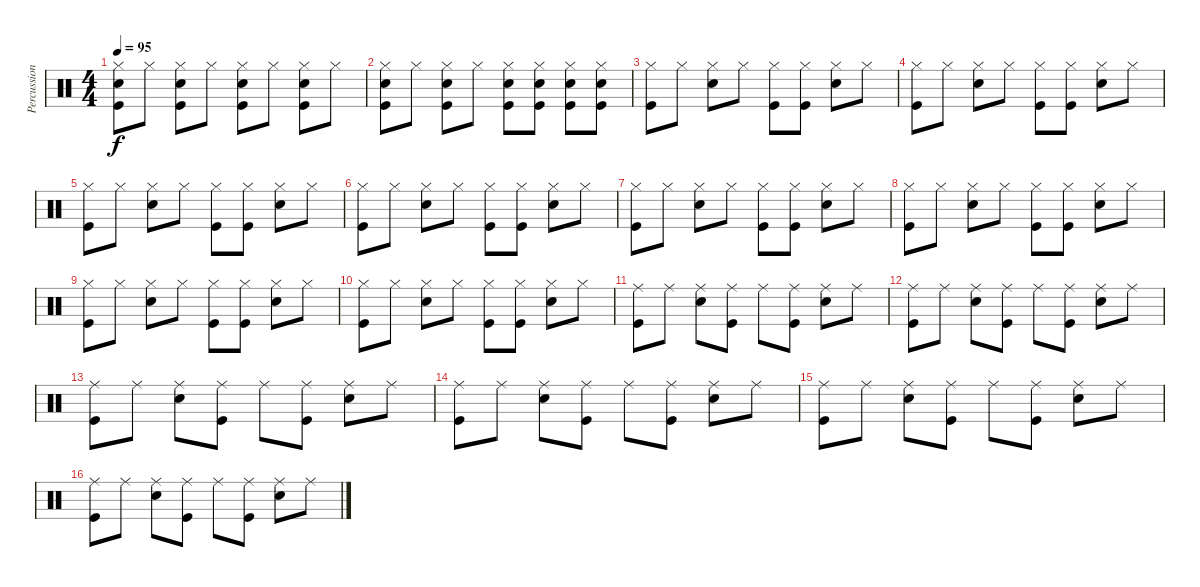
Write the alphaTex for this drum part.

\track ("Percussions" "Percussion") {instrument percussion}
\staff {score}
\articulation defaults
\ts (4 4)
\tempo 95
\clef neutral
\ks c
("Hi-Hat (closed)" "Snare (hit) 2" "Kick (hit)").8{dy f} "Hi-Hat (closed)".8 ("Hi-Hat (closed)" "Snare (hit) 2" "Kick (hit)").8 "Hi-Hat (closed)".8 ("Hi-Hat (closed)" "Snare (hit) 2" "Kick (hit)").8 "Hi-Hat (closed)".8 ("Hi-Hat (closed)" "Snare (hit) 2" "Kick (hit)").8 "Hi-Hat (closed)".8 |
("Hi-Hat (closed)" "Snare (hit) 2" "Kick (hit)").8 "Hi-Hat (closed)".8 ("Hi-Hat (closed)" "Snare (hit) 2" "Kick (hit)").8 "Hi-Hat (closed)".8 ("Hi-Hat (closed)" "Snare (hit) 2" "Kick (hit)").8 ("Hi-Hat (closed)" "Snare (hit) 2" "Kick (hit)").8 ("Hi-Hat (closed)" "Snare (hit) 2" "Kick (hit)").8 ("Hi-Hat (closed)" "Snare (hit) 2" "Kick (hit)").8 |
("Hi-Hat (closed)" "Kick (hit)").8 "Hi-Hat (closed)".8 ("Hi-Hat (closed)" "Snare (hit) 2").8 "Hi-Hat (closed)".8 ("Hi-Hat (closed)" "Kick (hit)").8 ("Hi-Hat (closed)" "Kick (hit)").8 ("Hi-Hat (closed)" "Snare (hit) 2").8 "Hi-Hat (closed)".8 |
("Hi-Hat (closed)" "Kick (hit)").8 "Hi-Hat (closed)".8 ("Hi-Hat (closed)" "Snare (hit) 2").8 "Hi-Hat (closed)".8 ("Hi-Hat (closed)" "Kick (hit)").8 ("Hi-Hat (closed)" "Kick (hit)").8 ("Hi-Hat (closed)" "Snare (hit) 2").8 "Hi-Hat (closed)".8 |
("Hi-Hat (closed)" "Kick (hit)").8 "Hi-Hat (closed)".8 ("Hi-Hat (closed)" "Snare (hit) 2").8 "Hi-Hat (closed)".8 ("Hi-Hat (closed)" "Kick (hit)").8 ("Hi-Hat (closed)" "Kick (hit)").8 ("Hi-Hat (closed)" "Snare (hit) 2").8 "Hi-Hat (closed)".8 |
("Hi-Hat (closed)" "Kick (hit)").8 "Hi-Hat (closed)".8 ("Hi-Hat (closed)" "Snare (hit) 2").8 "Hi-Hat (closed)".8 ("Hi-Hat (closed)" "Kick (hit)").8 ("Hi-Hat (closed)" "Kick (hit)").8 ("Hi-Hat (closed)" "Snare (hit) 2").8 "Hi-Hat (closed)".8 |
("Hi-Hat (closed)" "Kick (hit)").8 "Hi-Hat (closed)".8 ("Hi-Hat (closed)" "Snare (hit) 2").8 "Hi-Hat (closed)".8 ("Hi-Hat (closed)" "Kick (hit)").8 ("Hi-Hat (closed)" "Kick (hit)").8 ("Hi-Hat (closed)" "Snare (hit) 2").8 "Hi-Hat (closed)".8 |
("Hi-Hat (closed)" "Kick (hit)").8 "Hi-Hat (closed)".8 ("Hi-Hat (closed)" "Snare (hit) 2").8 "Hi-Hat (closed)".8 ("Hi-Hat (closed)" "Kick (hit)").8 ("Hi-Hat (closed)" "Kick (hit)").8 ("Hi-Hat (closed)" "Snare (hit) 2").8 "Hi-Hat (closed)".8 |
("Hi-Hat (closed)" "Kick (hit)").8 "Hi-Hat (closed)".8 ("Hi-Hat (closed)" "Snare (hit) 2").8 "Hi-Hat (closed)".8 ("Hi-Hat (closed)" "Kick (hit)").8 ("Hi-Hat (closed)" "Kick (hit)").8 ("Hi-Hat (closed)" "Snare (hit) 2").8 "Hi-Hat (closed)".8 |
("Hi-Hat (closed)" "Kick (hit)").8 "Hi-Hat (closed)".8 ("Hi-Hat (closed)" "Snare (hit) 2").8 "Hi-Hat (closed)".8 ("Hi-Hat (closed)" "Kick (hit)").8 ("Hi-Hat (closed)" "Kick (hit)").8 ("Hi-Hat (closed)" "Snare (hit) 2").8 "Hi-Hat (closed)".8 |
("Ride (middle)" "Kick (hit)").8 "Ride (middle)".8 ("Ride (middle)" "Snare (hit) 2").8 ("Ride (middle)" "Kick (hit)").8 "Ride (middle)".8 ("Ride (middle)" "Kick (hit)").8 ("Ride (middle)" "Snare (hit) 2").8 "Ride (middle)".8 |
("Ride (middle)" "Kick (hit)").8 "Ride (middle)".8 ("Ride (middle)" "Snare (hit) 2").8 ("Ride (middle)" "Kick (hit)").8 "Ride (middle)".8 ("Ride (middle)" "Kick (hit)").8 ("Ride (middle)" "Snare (hit) 2").8 "Ride (middle)".8 |
("Ride (middle)" "Kick (hit)").8 "Ride (middle)".8 ("Ride (middle)" "Snare (hit) 2").8 ("Ride (middle)" "Kick (hit)").8 "Ride (middle)".8 ("Ride (middle)" "Kick (hit)").8 ("Ride (middle)" "Snare (hit) 2").8 "Ride (middle)".8 |
("Ride (middle)" "Kick (hit)").8 "Ride (middle)".8 ("Ride (middle)" "Snare (hit) 2").8 ("Ride (middle)" "Kick (hit)").8 "Ride (middle)".8 ("Ride (middle)" "Kick (hit)").8 ("Ride (middle)" "Snare (hit) 2").8 "Ride (middle)".8 |
("Ride (middle)" "Kick (hit)").8 "Ride (middle)".8 ("Ride (middle)" "Snare (hit) 2").8 ("Ride (middle)" "Kick (hit)").8 "Ride (middle)".8 ("Ride (middle)" "Kick (hit)").8 ("Ride (middle)" "Snare (hit) 2").8 "Ride (middle)".8 |
("Ride (middle)" "Kick (hit)").8 "Ride (middle)".8 ("Ride (middle)" "Snare (hit) 2").8 ("Ride (middle)" "Kick (hit)").8 "Ride (middle)".8 ("Ride (middle)" "Kick (hit)").8 ("Ride (middle)" "Snare (hit) 2").8 "Ride (middle)".8
